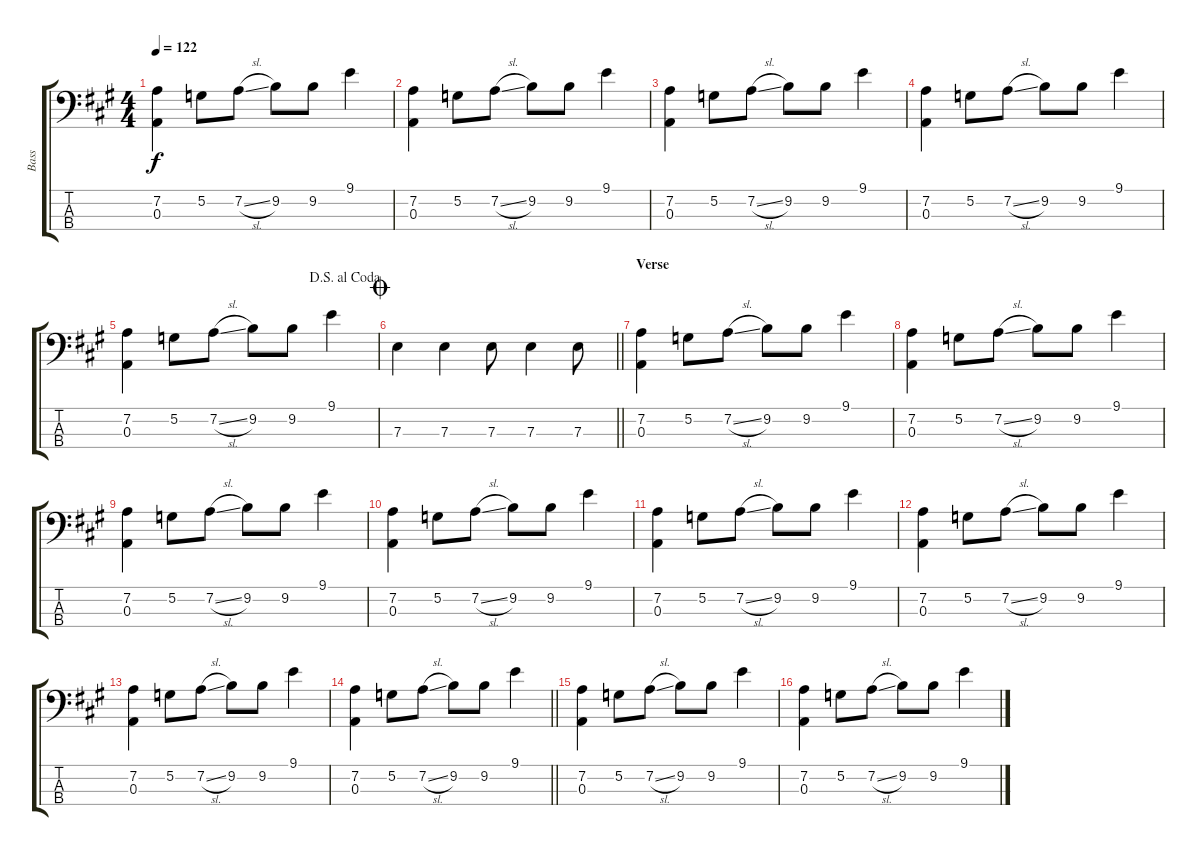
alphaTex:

\track ("Bass" "Bass") {instrument electricbasspick}
\staff {score tabs}
\tuning (G2 D2 A1 E1) {hide}
\ts (4 4)
\tempo 122
\clef f4
\ks a
(7.2 0.3).4{dy f} 5.2.8 7.2{sl}.8 9.2.8 9.2.8 9.1.4 |
(7.2 0.3).4 5.2.8 7.2{sl}.8 9.2.8 9.2.8 9.1.4 |
(7.2 0.3).4 5.2.8 7.2{sl}.8 9.2.8 9.2.8 9.1.4 |
(7.2 0.3).4 5.2.8 7.2{sl}.8 9.2.8 9.2.8 9.1.4 |
\jump dalsegnoalcoda
(7.2 0.3).4 5.2.8 7.2{sl}.8 9.2.8 9.2.8 9.1.4 |
\jump coda
\barLineRight lightlight
7.3.4 7.3.4 7.3.8 7.3.4 7.3.8 |
\section ("" "Verse")
(7.2 0.3).4 5.2.8 7.2{sl}.8 9.2.8 9.2.8 9.1.4 |
(7.2 0.3).4 5.2.8 7.2{sl}.8 9.2.8 9.2.8 9.1.4 |
(7.2 0.3).4 5.2.8 7.2{sl}.8 9.2.8 9.2.8 9.1.4 |
(7.2 0.3).4 5.2.8 7.2{sl}.8 9.2.8 9.2.8 9.1.4 |
(7.2 0.3).4 5.2.8 7.2{sl}.8 9.2.8 9.2.8 9.1.4 |
(7.2 0.3).4 5.2.8 7.2{sl}.8 9.2.8 9.2.8 9.1.4 |
(7.2 0.3).4 5.2.8 7.2{sl}.8 9.2.8 9.2.8 9.1.4 |
\barLineRight lightlight
(7.2 0.3).4 5.2.8 7.2{sl}.8 9.2.8 9.2.8 9.1.4 |
(7.2 0.3).4 5.2.8 7.2{sl}.8 9.2.8 9.2.8 9.1.4 |
(7.2 0.3).4 5.2.8 7.2{sl}.8 9.2.8 9.2.8 9.1.4
